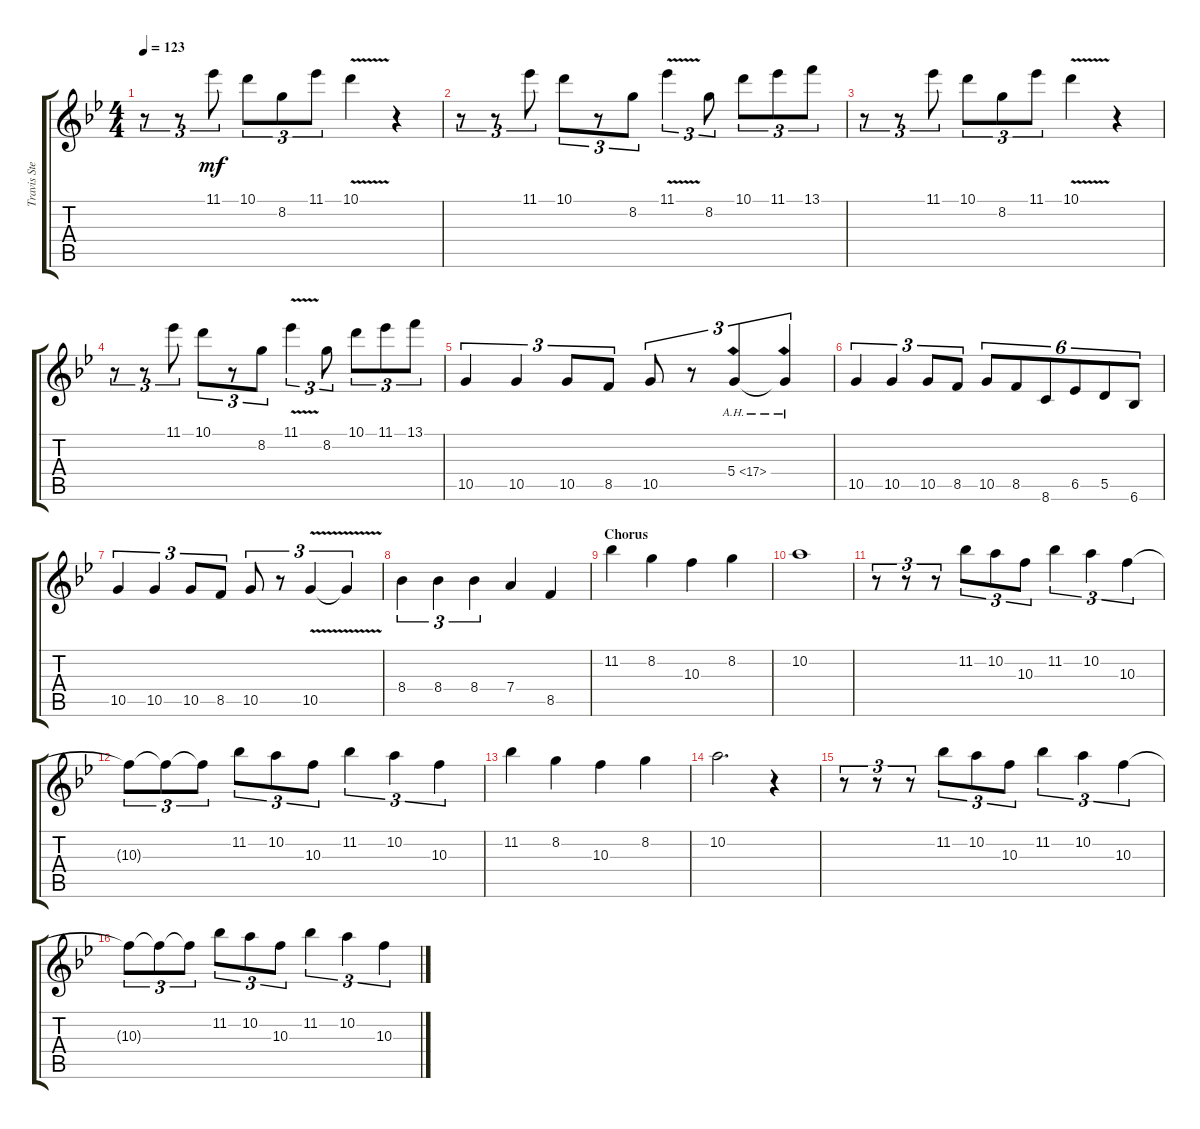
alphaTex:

\track ("Travis Stever" "Travis Ste") {instrument distortionguitar}
\staff {score tabs}
\tuning (E4 B3 G3 D3 A2 E2) {hide}
\ts (4 4)
\tempo 123
\clef g2
\ks gminor
r.8{tu (3 2) dy mf} r.8{tu (3 2)} 11.1.8{tu (3 2)} 10.1.8{tu (3 2)} 8.2.8{tu (3 2)} 11.1.8{tu (3 2)} 10.1{v}.4 r.4 |
r.8{tu (3 2)} r.8{tu (3 2)} 11.1.8{tu (3 2)} 10.1.8{tu (3 2)} r.8{tu (3 2)} 8.2.8{tu (3 2)} 11.1{v}.4{tu (3 2)} 8.2.8{tu (3 2)} 10.1.8{tu (3 2)} 11.1.8{tu (3 2)} 13.1.8{tu (3 2)} |
r.8{tu (3 2)} r.8{tu (3 2)} 11.1.8{tu (3 2)} 10.1.8{tu (3 2)} 8.2.8{tu (3 2)} 11.1.8{tu (3 2)} 10.1{v}.4 r.4 |
r.8{tu (3 2)} r.8{tu (3 2)} 11.1.8{tu (3 2)} 10.1.8{tu (3 2)} r.8{tu (3 2)} 8.2.8{tu (3 2)} 11.1{v}.4{tu (3 2)} 8.2.8{tu (3 2)} 10.1.8{tu (3 2)} 11.1.8{tu (3 2)} 13.1.8{tu (3 2)} |
10.5.4{tu (3 2)} 10.5.4{tu (3 2)} 10.5.8{tu (3 2)} 8.5.8{tu (3 2)} 10.5.8{tu (3 2)} r.8{tu (3 2)} 5.4{ah 12}.4{tu (3 2)} 5.4{ah 12 t}.4{tu (3 2)} |
10.5.4{tu (3 2)} 10.5.4{tu (3 2)} 10.5.8{tu (3 2)} 8.5.8{tu (3 2)} 10.5.8{tu (6 4)} 8.5.8{tu (6 4)} 8.6.8{tu (6 4)} 6.5.8{tu (6 4)} 5.5.8{tu (6 4)} 6.6.8{tu (6 4)} |
10.5.4{tu (3 2)} 10.5.4{tu (3 2)} 10.5.8{tu (3 2)} 8.5.8{tu (3 2)} 10.5.8{tu (3 2)} r.8{tu (3 2)} 10.5{v}.4{tu (3 2)} 10.5{v t}.4{tu (3 2)} |
8.4.4{tu (3 2)} 8.4.4{tu (3 2)} 8.4.4{tu (3 2)} 7.4.4 8.5.4 |
\section ("" "Chorus")
11.2.4 8.2.4 10.3.4 8.2.4 |
10.2.1 |
r.8{tu (3 2)} r.8{tu (3 2)} r.8{tu (3 2)} 11.2.8{tu (3 2)} 10.2.8{tu (3 2)} 10.3.8{tu (3 2)} 11.2.4{tu (3 2)} 10.2.4{tu (3 2)} 10.3.4{tu (3 2)} |
10.3{t}.8{tu (3 2)} 10.3{t}.8{tu (3 2)} 10.3{t}.8{tu (3 2)} 11.2.8{tu (3 2)} 10.2.8{tu (3 2)} 10.3.8{tu (3 2)} 11.2.4{tu (3 2)} 10.2.4{tu (3 2)} 10.3.4{tu (3 2)} |
11.2.4 8.2.4 10.3.4 8.2.4 |
10.2.2{d} r.4 |
r.8{tu (3 2)} r.8{tu (3 2)} r.8{tu (3 2)} 11.2.8{tu (3 2)} 10.2.8{tu (3 2)} 10.3.8{tu (3 2)} 11.2.4{tu (3 2)} 10.2.4{tu (3 2)} 10.3.4{tu (3 2)} |
10.3{t}.8{tu (3 2)} 10.3{t}.8{tu (3 2)} 10.3{t}.8{tu (3 2)} 11.2.8{tu (3 2)} 10.2.8{tu (3 2)} 10.3.8{tu (3 2)} 11.2.4{tu (3 2)} 10.2.4{tu (3 2)} 10.3.4{tu (3 2)}
